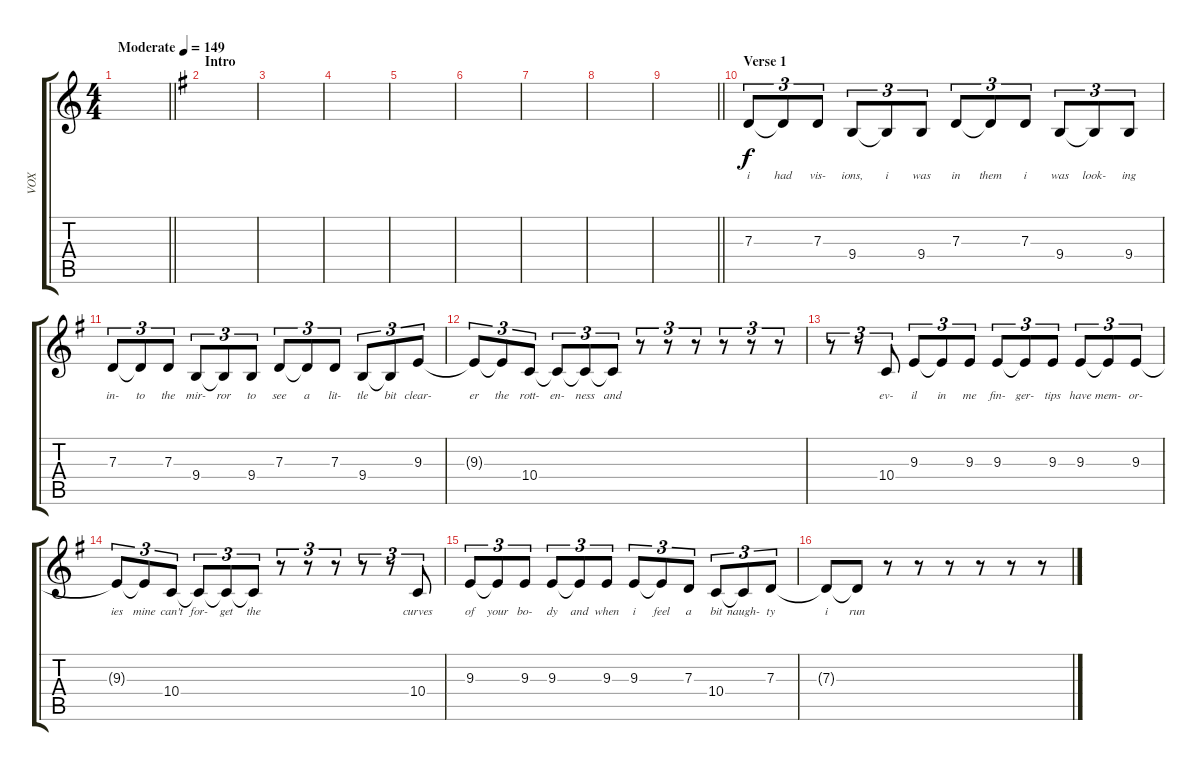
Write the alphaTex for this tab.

\track ("VOX" "VOX") {instrument tenorsax}
\staff {score tabs}
\tuning (E4 B3 G3 D3 A2 E2) {hide}
\ts (4 4)
\tempo (149 "Moderate")
\clef g2
\barLineRight lightlight
\ks c
|
\section ("" "Intro")
\ks g
|
|
|
|
|
|
|
\barLineRight lightlight
|
\section ("" "Verse 1")
7.3.8{tu (3 2) lyrics (0 "i") lyrics (1 "") lyrics (2 "") lyrics (3 "") lyrics (4 "")} 7.3{t}.8{tu (3 2) lyrics (0 "had") lyrics (1 "") lyrics (2 "") lyrics (3 "") lyrics (4 "")} 7.3.8{tu (3 2) lyrics (0 "vis-") lyrics (1 "") lyrics (2 "") lyrics (3 "") lyrics (4 "")} 9.4.8{tu (3 2) lyrics (0 "ions,") lyrics (1 "") lyrics (2 "") lyrics (3 "") lyrics (4 "")} 9.4{t}.8{tu (3 2) lyrics (0 "i") lyrics (1 "") lyrics (2 "") lyrics (3 "") lyrics (4 "")} 9.4.8{tu (3 2) lyrics (0 "was") lyrics (1 "") lyrics (2 "") lyrics (3 "") lyrics (4 "")} 7.3.8{tu (3 2) lyrics (0 "in") lyrics (1 "") lyrics (2 "") lyrics (3 "") lyrics (4 "")} 7.3{t}.8{tu (3 2) lyrics (0 "them") lyrics (1 "") lyrics (2 "") lyrics (3 "") lyrics (4 "")} 7.3.8{tu (3 2) lyrics (0 "i") lyrics (1 "") lyrics (2 "") lyrics (3 "") lyrics (4 "")} 9.4.8{tu (3 2) lyrics (0 "was") lyrics (1 "") lyrics (2 "") lyrics (3 "") lyrics (4 "")} 9.4{t}.8{tu (3 2) lyrics (0 "look-") lyrics (1 "") lyrics (2 "") lyrics (3 "") lyrics (4 "")} 9.4.8{tu (3 2) lyrics (0 "ing") lyrics (1 "") lyrics (2 "") lyrics (3 "") lyrics (4 "")} |
7.3.8{tu (3 2) lyrics (0 "in-") lyrics (1 "") lyrics (2 "") lyrics (3 "") lyrics (4 "")} 7.3{t}.8{tu (3 2) lyrics (0 "to") lyrics (1 "") lyrics (2 "") lyrics (3 "") lyrics (4 "")} 7.3.8{tu (3 2) lyrics (0 "the") lyrics (1 "") lyrics (2 "") lyrics (3 "") lyrics (4 "")} 9.4.8{tu (3 2) lyrics (0 "mir-") lyrics (1 "") lyrics (2 "") lyrics (3 "") lyrics (4 "")} 9.4{t}.8{tu (3 2) lyrics (0 "ror") lyrics (1 "") lyrics (2 "") lyrics (3 "") lyrics (4 "")} 9.4.8{tu (3 2) lyrics (0 "to") lyrics (1 "") lyrics (2 "") lyrics (3 "") lyrics (4 "")} 7.3.8{tu (3 2) lyrics (0 "see") lyrics (1 "") lyrics (2 "") lyrics (3 "") lyrics (4 "")} 7.3{t}.8{tu (3 2) lyrics (0 "a") lyrics (1 "") lyrics (2 "") lyrics (3 "") lyrics (4 "")} 7.3.8{tu (3 2) lyrics (0 "lit-") lyrics (1 "") lyrics (2 "") lyrics (3 "") lyrics (4 "")} 9.4.8{tu (3 2) lyrics (0 "tle") lyrics (1 "") lyrics (2 "") lyrics (3 "") lyrics (4 "")} 9.4{t}.8{tu (3 2) lyrics (0 "bit") lyrics (1 "") lyrics (2 "") lyrics (3 "") lyrics (4 "")} 9.3.8{tu (3 2) lyrics (0 "clear-") lyrics (1 "") lyrics (2 "") lyrics (3 "") lyrics (4 "")} |
9.3{t}.8{tu (3 2) lyrics (0 "er") lyrics (1 "") lyrics (2 "") lyrics (3 "") lyrics (4 "")} 9.3{t}.8{tu (3 2) lyrics (0 "the") lyrics (1 "") lyrics (2 "") lyrics (3 "") lyrics (4 "")} 10.4.8{tu (3 2) lyrics (0 "rott-") lyrics (1 "") lyrics (2 "") lyrics (3 "") lyrics (4 "")} 10.4{t}.8{tu (3 2) lyrics (0 "en-") lyrics (1 "") lyrics (2 "") lyrics (3 "") lyrics (4 "")} 10.4{t}.8{tu (3 2) lyrics (0 "ness") lyrics (1 "") lyrics (2 "") lyrics (3 "") lyrics (4 "")} 10.4{t}.8{tu (3 2) lyrics (0 "and") lyrics (1 "") lyrics (2 "") lyrics (3 "") lyrics (4 "")} r.8{tu (3 2)} r.8{tu (3 2)} r.8{tu (3 2)} r.8{tu (3 2)} r.8{tu (3 2)} r.8{tu (3 2)} |
r.8{tu (3 2)} r.8{tu (3 2)} 10.4.8{tu (3 2) lyrics (0 "ev-") lyrics (1 "") lyrics (2 "") lyrics (3 "") lyrics (4 "")} 9.3.8{tu (3 2) lyrics (0 "il") lyrics (1 "") lyrics (2 "") lyrics (3 "") lyrics (4 "")} 9.3{t}.8{tu (3 2) lyrics (0 "in") lyrics (1 "") lyrics (2 "") lyrics (3 "") lyrics (4 "")} 9.3.8{tu (3 2) lyrics (0 "me") lyrics (1 "") lyrics (2 "") lyrics (3 "") lyrics (4 "")} 9.3.8{tu (3 2) lyrics (0 "fin-") lyrics (1 "") lyrics (2 "") lyrics (3 "") lyrics (4 "")} 9.3{t}.8{tu (3 2) lyrics (0 "ger-") lyrics (1 "") lyrics (2 "") lyrics (3 "") lyrics (4 "")} 9.3.8{tu (3 2) lyrics (0 "tips") lyrics (1 "") lyrics (2 "") lyrics (3 "") lyrics (4 "")} 9.3.8{tu (3 2) lyrics (0 "have") lyrics (1 "") lyrics (2 "") lyrics (3 "") lyrics (4 "")} 9.3{t}.8{tu (3 2) lyrics (0 "mem-") lyrics (1 "") lyrics (2 "") lyrics (3 "") lyrics (4 "")} 9.3.8{tu (3 2) lyrics (0 "or-") lyrics (1 "") lyrics (2 "") lyrics (3 "") lyrics (4 "")} |
9.3{t}.8{tu (3 2) lyrics (0 "ies") lyrics (1 "") lyrics (2 "") lyrics (3 "") lyrics (4 "")} 9.3{t}.8{tu (3 2) lyrics (0 "mine") lyrics (1 "") lyrics (2 "") lyrics (3 "") lyrics (4 "")} 10.4.8{tu (3 2) lyrics (0 "can't") lyrics (1 "") lyrics (2 "") lyrics (3 "") lyrics (4 "")} 10.4{t}.8{tu (3 2) lyrics (0 "for-") lyrics (1 "") lyrics (2 "") lyrics (3 "") lyrics (4 "")} 10.4{t}.8{tu (3 2) lyrics (0 "get") lyrics (1 "") lyrics (2 "") lyrics (3 "") lyrics (4 "")} 10.4{t}.8{tu (3 2) lyrics (0 "the") lyrics (1 "") lyrics (2 "") lyrics (3 "") lyrics (4 "")} r.8{tu (3 2)} r.8{tu (3 2)} r.8{tu (3 2)} r.8{tu (3 2)} r.8{tu (3 2)} 10.4.8{tu (3 2) lyrics (0 "curves") lyrics (1 "") lyrics (2 "") lyrics (3 "") lyrics (4 "")} |
9.3.8{tu (3 2) lyrics (0 "of") lyrics (1 "") lyrics (2 "") lyrics (3 "") lyrics (4 "")} 9.3{t}.8{tu (3 2) lyrics (0 "your") lyrics (1 "") lyrics (2 "") lyrics (3 "") lyrics (4 "")} 9.3.8{tu (3 2) lyrics (0 "bo-") lyrics (1 "") lyrics (2 "") lyrics (3 "") lyrics (4 "")} 9.3.8{tu (3 2) lyrics (0 "dy") lyrics (1 "") lyrics (2 "") lyrics (3 "") lyrics (4 "")} 9.3{t}.8{tu (3 2) lyrics (0 "and") lyrics (1 "") lyrics (2 "") lyrics (3 "") lyrics (4 "")} 9.3.8{tu (3 2) lyrics (0 "when") lyrics (1 "") lyrics (2 "") lyrics (3 "") lyrics (4 "")} 9.3.8{tu (3 2) lyrics (0 "i") lyrics (1 "") lyrics (2 "") lyrics (3 "") lyrics (4 "")} 9.3{t}.8{tu (3 2) lyrics (0 "feel") lyrics (1 "") lyrics (2 "") lyrics (3 "") lyrics (4 "")} 7.3.8{tu (3 2) lyrics (0 "a") lyrics (1 "") lyrics (2 "") lyrics (3 "") lyrics (4 "")} 10.4.8{tu (3 2) lyrics (0 "bit") lyrics (1 "") lyrics (2 "") lyrics (3 "") lyrics (4 "")} 10.4{t}.8{tu (3 2) lyrics (0 "naugh-") lyrics (1 "") lyrics (2 "") lyrics (3 "") lyrics (4 "")} 7.3.8{tu (3 2) lyrics (0 "ty") lyrics (1 "") lyrics (2 "") lyrics (3 "") lyrics (4 "")} |
7.3{t}.8{lyrics (0 "i") lyrics (1 "") lyrics (2 "") lyrics (3 "") lyrics (4 "")} 7.3{t}.8{lyrics (0 "run") lyrics (1 "") lyrics (2 "") lyrics (3 "") lyrics (4 "")} r.8 r.8 r.8 r.8 r.8 r.8
